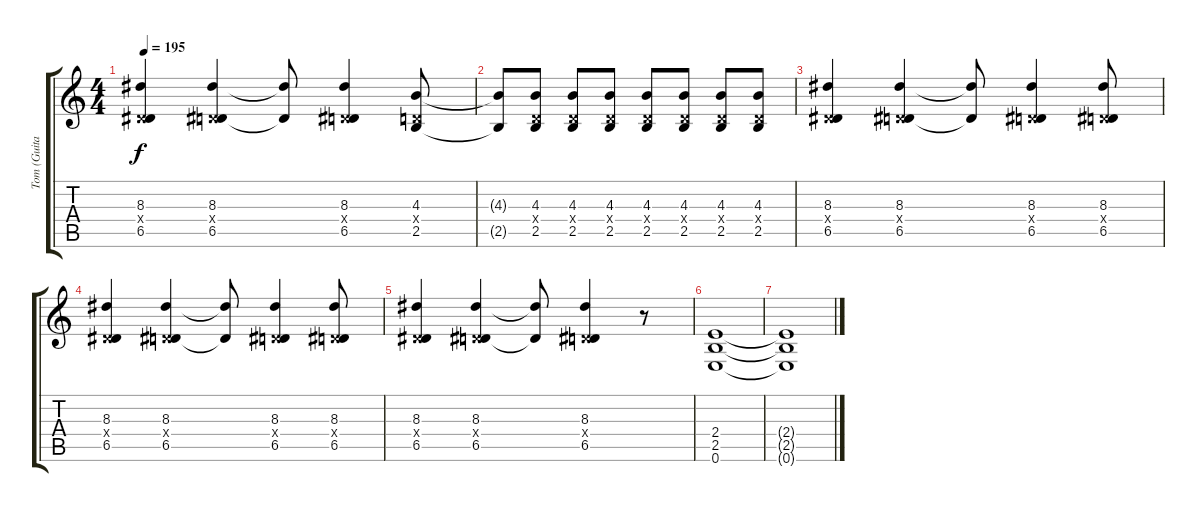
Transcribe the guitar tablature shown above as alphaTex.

\track ("Tom (Guitar 2)" "Tom (Guita") {instrument distortionguitar}
\staff {score tabs}
\tuning (E4 B3 G3 D3 A2 E2) {hide}
\ts (4 4)
\tempo 195
\clef g2
\ks c
(8.3 0.4{x} 6.5).4{dy f} (8.3 0.4{x} 6.5).4 (8.3{t} 6.5{t}).8 (8.3 0.4{x} 6.5).4 (4.3 0.4{x} 2.5).8 |
(4.3{t} 2.5{t}).8 (4.3 0.4{x} 2.5).8 (4.3 0.4{x} 2.5).8 (4.3 0.4{x} 2.5).8 (4.3 0.4{x} 2.5).8 (4.3 0.4{x} 2.5).8 (4.3 0.4{x} 2.5).8 (4.3 0.4{x} 2.5).8 |
(8.3 0.4{x} 6.5).4 (8.3 0.4{x} 6.5).4 (8.3{t} 6.5{t}).8 (8.3 0.4{x} 6.5).4 (8.3 0.4{x} 6.5).8 |
(8.3 0.4{x} 6.5).4 (8.3 0.4{x} 6.5).4 (8.3{t} 6.5{t}).8 (8.3 0.4{x} 6.5).4 (8.3 0.4{x} 6.5).8 |
(8.3 0.4{x} 6.5).4 (8.3 0.4{x} 6.5).4 (8.3{t} 6.5{t}).8 (8.3 0.4{x} 6.5).4 r.8 |
(2.4 2.5 0.6).1 |
(2.4{t} 2.5{t} 0.6{t}).1
